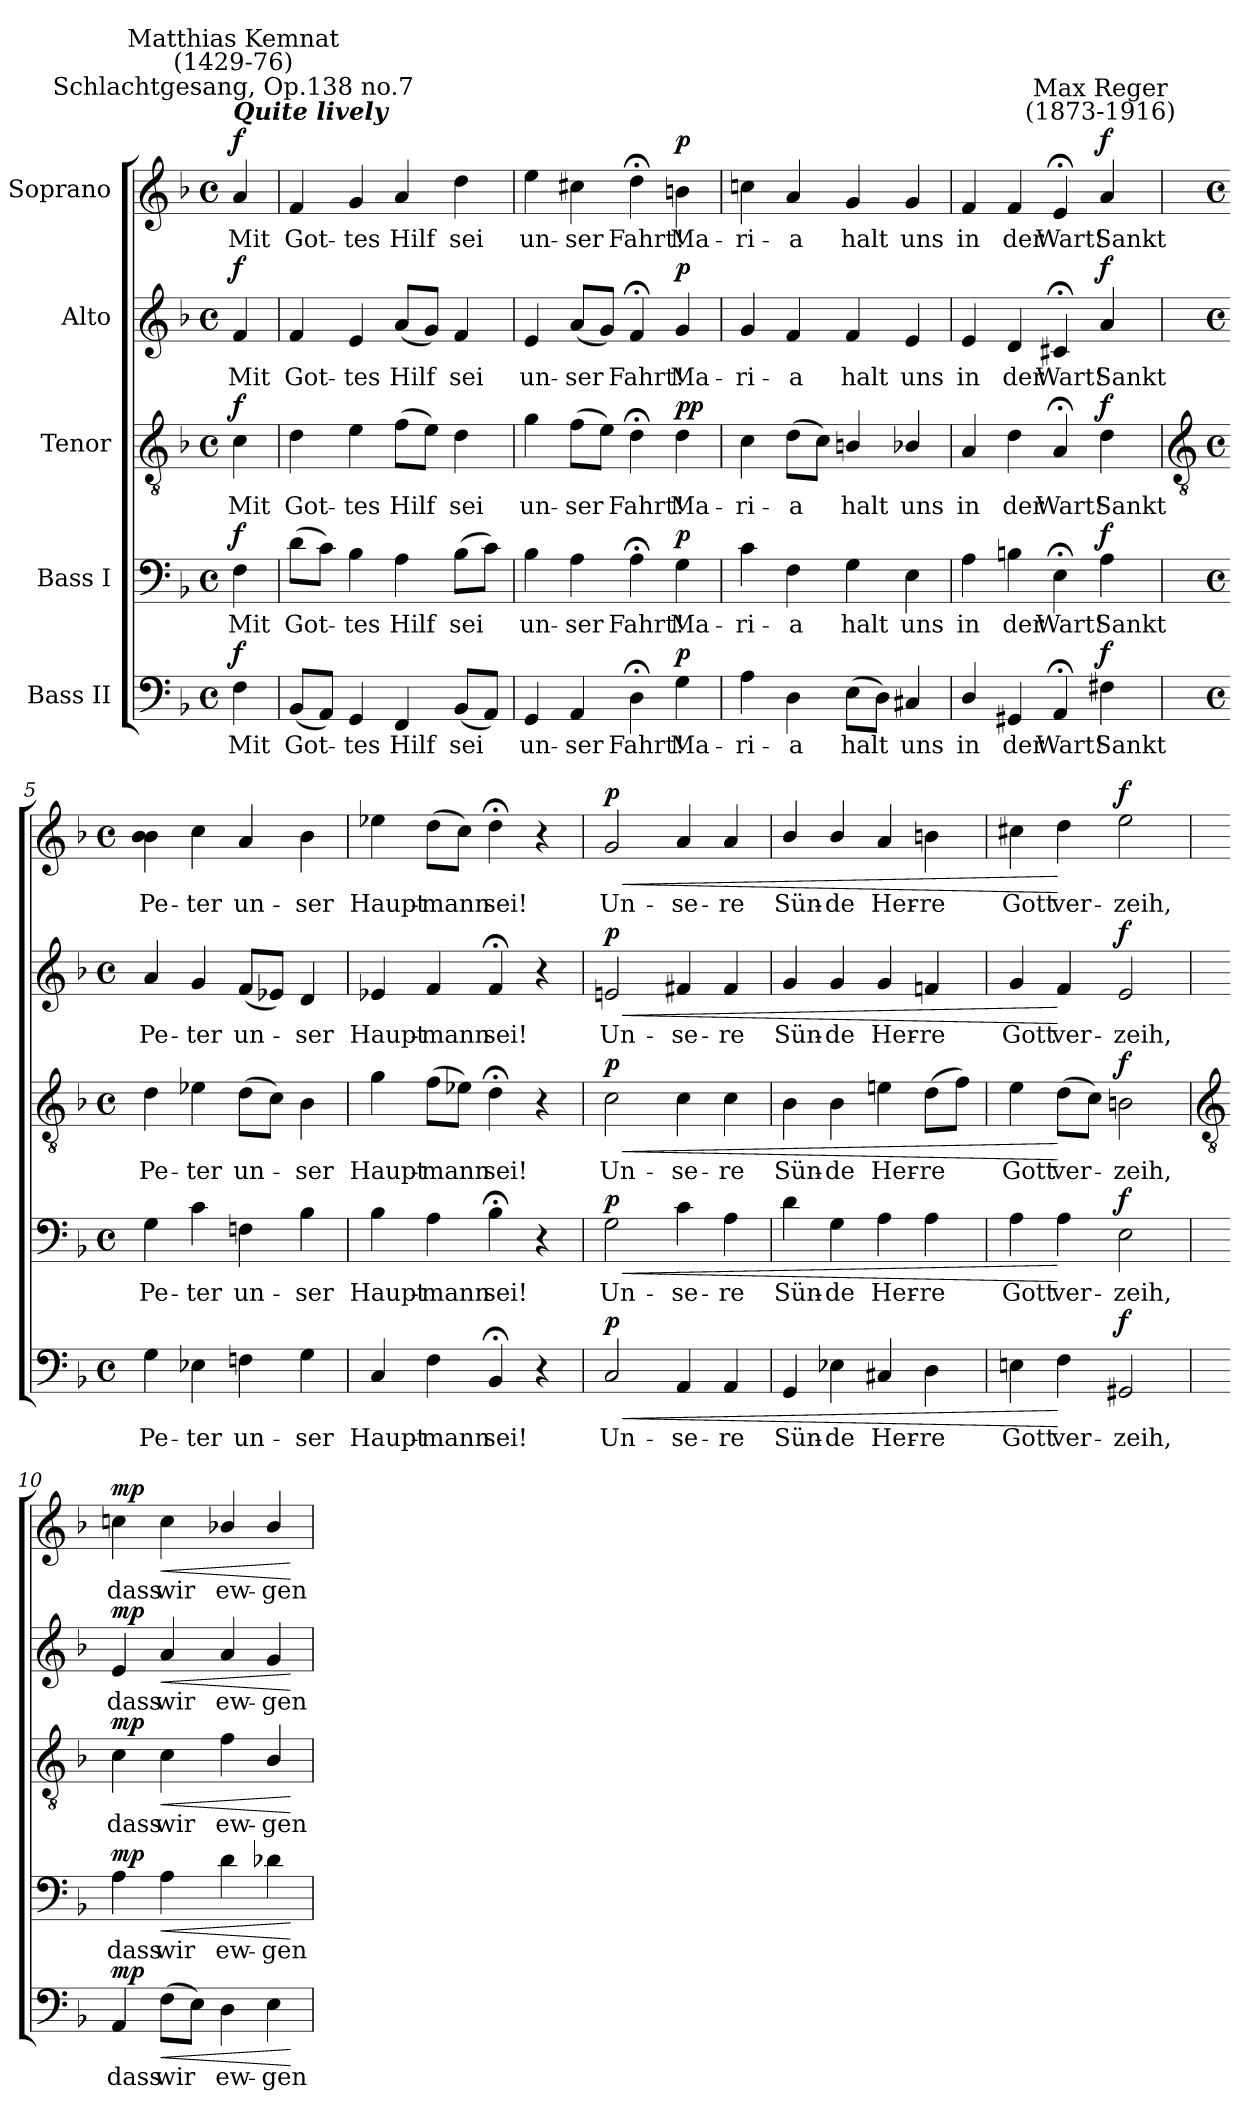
**kern	**text	**dynam	**kern	**text	**dynam	**kern	**text	**dynam	**kern	**text	**dynam	**kern	**text	**dynam
*part5	*part5	*part5	*part4	*part4	*part4	*part3	*part3	*part3	*part2	*part2	*part2	*part1	*part1	*part1
*staff5	*staff5	*staff5	*staff4	*staff4	*staff4	*staff3	*staff3	*staff3	*staff2	*staff2	*staff2	*staff1	*staff1	*staff1
*I"Bass II	*	*	*I"Bass I	*	*	*I"Tenor	*	*	*I"Alto	*	*	*I"Soprano	*	*
*clefF4	*	*	*clefF4	*	*	*clefGv2	*	*	*clefG2	*	*	*clefG2	*	*
*k[b-]	*	*	*k[b-]	*	*	*k[b-]	*	*	*k[b-]	*	*	*k[b-]	*	*
*F:	*	*	*F:	*	*	*F:	*	*	*F:	*	*	*F:	*	*
*M4/4	*	*	*M4/4	*	*	*M4/4	*	*	*M4/4	*	*	*M4/4	*	*
*met(c)	*	*	*met(c)	*	*	*met(c)	*	*	*met(c)	*	*	*met(c)	*	*
=	=	=	=	=	=	=	=	=	=	=	=	=	=	=
!	!	!	!	!	!	!	!	!	!	!	!	!LO:TX:a:Bi:t=Quite lively	!	!
!	!	!	!	!	!	!	!	!	!	!	!	!LO:TX:a:cj:t=Schlachtgesang, Op.138 no.7	!	!
!	!	!	!	!	!	!	!	!	!	!	!	!LO:TX:a:cj:t=Matthias Kemnat\n(1429-76)	!	!
!	!LO:LY:b	!LO:DY:b	!	!LO:LY:b	!LO:DY:b	!	!LO:LY:b	!LO:DY:b	!	!LO:LY:b	!LO:DY:b	!	!LO:LY:b	!LO:DY:b
4F	Mit	f	4F	Mit	f	4c	Mit	f	4f	Mit	f	4a	Mit	f
=1	=1	=1	=1	=1	=1	=1	=1	=1	=1	=1	=1	=1	=1	=1
!	!LO:LY:b	!	!	!LO:LY:b	!	!	!LO:LY:b	!	!	!LO:LY:b	!	!	!LO:LY:b	!
(<8BB-L	Got-	.	(>8dL	Got-	.	4d	Got-	.	4f	Got-	.	4f	Got-	.
8AAJ)	.	.	8cJ)	.	.	.	.	.	.	.	.	.	.	.
!	!LO:LY:b	!	!	!LO:LY:b	!	!	!LO:LY:b	!	!	!LO:LY:b	!	!	!LO:LY:b	!
4GG	tes	.	4B-	tes	.	4e	-tes	.	4e	-tes	.	4g	-tes	.
!	!LO:LY:b	!	!	!LO:LY:b	!	!	!LO:LY:b	!	!	!LO:LY:b	!	!	!LO:LY:b	!
4FF	Hilf	.	4A	Hilf	.	(>8fL	Hilf	.	(<8aL	Hilf	.	4a	Hilf	.
.	.	.	.	.	.	8eJ)	.	.	8gJ)	.	.	.	.	.
!	!LO:LY:b	!	!	!LO:LY:b	!	!	!LO:LY:b	!	!	!LO:LY:b	!	!	!LO:LY:b	!
(<8BB-L	sei	.	(>8B-L	sei	.	4d	sei	.	4f	sei	.	4dd	sei	.
8AAJ)	.	.	8cJ)	.	.	.	.	.	.	.	.	.	.	.
=2	=2	=2	=2	=2	=2	=2	=2	=2	=2	=2	=2	=2	=2	=2
!	!LO:LY:b	!	!	!LO:LY:b	!	!	!LO:LY:b	!	!	!LO:LY:b	!	!	!LO:LY:b	!
4GG	un-	.	4B-	un-	.	4g	un-	.	4e	un-	.	4ee	un-	.
!	!LO:LY:b	!	!	!LO:LY:b	!	!	!LO:LY:b	!	!	!LO:LY:b	!	!	!LO:LY:b	!
4AA	-ser	.	4A	-ser	.	(>8fL	-ser	.	(<8aL	-ser	.	4cc#X	-ser	.
.	.	.	.	.	.	8eJ)	.	.	8gJ)	.	.	.	.	.
!	!LO:LY:b	!	!	!LO:LY:b	!	!	!LO:LY:b	!	!	!LO:LY:b	!	!	!LO:LY:b	!
4D;<	Fahrt!	.	4A;<	Fahrt!	.	4d;<	Fahrt!	.	4f;<	Fahrt!	.	4dd;<	Fahrt!	.
!	!LO:LY:b	!LO:DY:b	!	!LO:LY:b	!LO:DY:b	!	!LO:LY:b	!LO:DY:a	!	!LO:LY:b	!	!	!LO:LY:b	!
!	!	!	!	!	!	!	!	!LO:DY:n=1:b	!	!	!LO:DY:b	!	!	!LO:DY:b
4G	Ma-	p	4G	Ma-	p	4d	Ma-	p p	4g	Ma-	p	4bn	Ma-	p
=3	=3	=3	=3	=3	=3	=3	=3	=3	=3	=3	=3	=3	=3	=3
!	!LO:LY:b	!	!	!LO:LY:b	!	!	!LO:LY:b	!	!	!LO:LY:b	!	!	!LO:LY:b	!
4A	-ri-	.	4c	-ri-	.	4c	-ri-	.	4g	-ri-	.	4ccn	-ri-	.
!	!LO:LY:b	!	!	!LO:LY:b	!	!	!LO:LY:b	!	!	!LO:LY:b	!	!	!LO:LY:b	!
4D	-a	.	4F	-a	.	(>8dL	-a	.	4f	-a	.	4a	-a	.
.	.	.	.	.	.	8cJ)	.	.	.	.	.	.	.	.
!	!LO:LY:b	!	!	!LO:LY:b	!	!	!LO:LY:b	!	!	!LO:LY:b	!	!	!LO:LY:b	!
(>8EL	halt	.	4G	halt	.	4Bn/	halt	.	4f	halt	.	4g	halt	.
8DJ)	.	.	.	.	.	.	.	.	.	.	.	.	.	.
!	!LO:LY:b	!	!	!LO:LY:b	!	!	!LO:LY:b	!	!	!LO:LY:b	!	!	!LO:LY:b	!
4C#X	uns	.	4E	uns	.	4B-X/	uns	.	4e	uns	.	4g	uns	.
=4	=4	=4	=4	=4	=4	=4	=4	=4	=4	=4	=4	=4	=4	=4
!	!LO:LY:b	!	!	!LO:LY:b	!	!	!LO:LY:b	!	!	!LO:LY:b	!	!	!LO:LY:b	!
4D/	in	.	4A	in	.	4A	in	.	4e	in	.	4f	in	.
!	!LO:LY:b	!	!	!LO:LY:b	!	!	!LO:LY:b	!	!	!LO:LY:b	!	!	!LO:LY:b	!
4GG#X	der	.	4Bn	der	.	4d	der	.	4d	der	.	4f	der	.
!	!LO:LY:b	!	!	!LO:LY:b	!	!	!LO:LY:b	!	!	!LO:LY:b	!	!	!LO:LY:b	!
4AA;<	Wart!	.	4E;<	Wart!	.	4A;<	Wart!	.	4c#X;<;<	Wart!	.	4e;<	Wart!	.
!	!	!	!	!	!	!	!	!	!	!	!	!LO:TX:a:cj:t=Max Reger\n(1873-1916)	!	!
!	!LO:LY:b	!LO:DY:b	!	!LO:LY:b	!LO:DY:b	!	!LO:LY:b	!LO:DY:b	!	!LO:LY:b	!LO:DY:b	!	!LO:LY:b	!LO:DY:b
4F#X	Sankt	f	4A	Sankt	f	4d	Sankt	f	4a	Sankt	f	4a	Sankt	f
!!LO:LB:g=z
=5	=5	=5	=5	=5	=5	=5	=5	=5	=5	=5	=5	=5	=5	=5
*	*	*	*	*	*	*clefGv2	*	*	*	*	*	*	*	*
*M4/4	*	*	*M4/4	*	*	*M4/4	*	*	*M4/4	*	*	*M4/4	*	*
*met(c)	*	*	*met(c)	*	*	*met(c)	*	*	*met(c)	*	*	*met(c)	*	*
!	!LO:LY:b	!	!	!LO:LY:b	!	!	!LO:LY:b	!	!	!LO:LY:b	!	!	!LO:LY:b	!
4G	Pe-	.	4G	Pe-	.	4d	Pe-	.	4a	Pe-	.	4b- 4b-	Pe-	.
!	!LO:LY:b	!	!	!LO:LY:b	!	!	!LO:LY:b	!	!	!LO:LY:b	!	!	!LO:LY:b	!
4E-X	-ter	.	4c	-ter	.	4e-X	-ter	.	4g	-ter	.	4cc	-ter	.
!	!LO:LY:b	!	!	!LO:LY:b	!	!	!LO:LY:b	!	!	!LO:LY:b	!	!	!LO:LY:b	!
4Fn	un-	.	4Fn	un-	.	(>8dL	un-	.	(<8fL	un-	.	4a	un-	.
.	.	.	.	.	.	8cJ)	.	.	8e-XJ)	.	.	.	.	.
!	!LO:LY:b	!	!	!LO:LY:b	!	!	!LO:LY:b	!	!	!LO:LY:b	!	!	!LO:LY:b	!
4G	-ser	.	4B-	-ser	.	4B-	ser	.	4d	ser	.	4b-	-ser	.
=6	=6	=6	=6	=6	=6	=6	=6	=6	=6	=6	=6	=6	=6	=6
!	!LO:LY:b	!	!	!LO:LY:b	!	!	!LO:LY:b	!	!	!LO:LY:b	!	!	!LO:LY:b	!
4C	Haupt-	.	4B-	Haupt-	.	4g	Haupt-	.	4e-X	Haupt-	.	4ee-X	Haupt-	.
!	!LO:LY:b	!	!	!LO:LY:b	!	!	!LO:LY:b	!	!	!LO:LY:b	!	!	!LO:LY:b	!
4F	-mann	.	4A	-mann	.	(>8fL	-mann	.	4f	-mann	.	(>8ddL	-mann	.
.	.	.	.	.	.	8e-XJ)	.	.	.	.	.	8ccJ)	.	.
!	!LO:LY:b	!	!	!LO:LY:b	!	!	!LO:LY:b	!	!	!LO:LY:b	!	!	!LO:LY:b	!
4BB-;<	sei!	.	4B-;<	sei!	.	4d;<	sei!	.	4f;<	sei!	.	4dd;<	sei!	.
4r	.	.	4r	.	.	4r	.	.	4r	.	.	4r	.	.
=7	=7	=7	=7	=7	=7	=7	=7	=7	=7	=7	=7	=7	=7	=7
!	!LO:LY:b	!LO:HP:b	!	!LO:LY:b	!LO:HP:b	!	!LO:LY:b	!LO:HP:b	!	!LO:LY:b	!LO:HP:b	!	!LO:LY:b	!LO:HP:b
!	!	!LO:DY:n=1:b	!	!	!LO:DY:n=1:b	!	!	!LO:DY:n=1:b	!	!	!LO:DY:n=1:b	!	!	!LO:DY:n=1:b
2C	Un-	< p	2G	Un-	< p	2c	Un-	< p	2en	Un-	< p	2g	Un-	< p
!	!LO:LY:b	!	!	!LO:LY:b	!	!	!LO:LY:b	!	!	!LO:LY:b	!	!	!LO:LY:b	!
4AA	-se-	.	4c	-se-	.	4c	-se-	.	4f#X	-se-	.	4a	-se-	.
!	!LO:LY:b	!	!	!LO:LY:b	!	!	!LO:LY:b	!	!	!LO:LY:b	!	!	!LO:LY:b	!
4AA	-re	.	4A	-re	.	4c	-re	.	4f#	-re	.	4a	-re	.
=8	=8	=8	=8	=8	=8	=8	=8	=8	=8	=8	=8	=8	=8	=8
!	!LO:LY:b	!	!	!LO:LY:b	!	!	!LO:LY:b	!	!	!LO:LY:b	!	!	!LO:LY:b	!
4GG	Sün-	.	4d	Sün-	.	4B-	Sün-	.	4g	Sün-	.	4b-/	Sün-	.
!	!LO:LY:b	!	!	!LO:LY:b	!	!	!LO:LY:b	!	!	!LO:LY:b	!	!	!LO:LY:b	!
4E-X	-de	.	4G	-de	.	4B-	-de	.	4g	-de	.	4b-/	-de	.
!	!LO:LY:b	!	!	!LO:LY:b	!	!	!LO:LY:b	!	!	!LO:LY:b	!	!	!LO:LY:b	!
4C#X	Her-	.	4A	Her-	.	4en	Her-	.	4g	Her-	.	4a	Her-	.
!	!LO:LY:b	!	!	!LO:LY:b	!	!	!LO:LY:b	!	!	!LO:LY:b	!	!	!LO:LY:b	!
4D	-re	.	4A	-re	.	(>8dL	-re	.	4fn	-re	.	4bn	-re	.
.	.	.	.	.	.	8fJ)	.	.	.	.	.	.	.	.
=9	=9	=9	=9	=9	=9	=9	=9	=9	=9	=9	=9	=9	=9	=9
!	!LO:LY:b	!	!	!LO:LY:b	!	!	!LO:LY:b	!	!	!LO:LY:b	!	!	!LO:LY:b	!
4En	Gott	.	4A	Gott	.	4e	Gott	.	4g	Gott	.	4cc#X	Gott	.
!	!LO:LY:b	!	!	!LO:LY:b	!	!	!LO:LY:b	!	!	!LO:LY:b	!	!	!LO:LY:b	!
4F	ver-	[	4A	ver-	[	(>8dL	ver-	[	4f	ver-	[	4dd	ver-	[
.	.	.	.	.	.	8cJ)	.	.	.	.	.	.	.	.
!	!LO:LY:b	!LO:DY:b	!	!LO:LY:b	!LO:DY:b	!	!LO:LY:b	!LO:DY:b	!	!LO:LY:b	!LO:DY:b	!	!LO:LY:b	!LO:DY:b
2GG#X	zeih,	f	2E	zeih,	f	2Bn	zeih,	f	2e	zeih,	f	2ee	zeih,	f
!!LO:LB:g=z
=10	=10	=10	=10	=10	=10	=10	=10	=10	=10	=10	=10	=10	=10	=10
*	*	*	*	*	*	*clefGv2	*	*	*	*	*	*	*	*
!	!LO:LY:b	!LO:DY:b	!	!LO:LY:b	!LO:DY:b	!	!LO:LY:b	!LO:DY:b	!	!LO:LY:b	!LO:DY:b	!	!LO:LY:b	!LO:DY:b
4AA	dass	mp	4A	dass	mp	4c	dass	mp	4e	dass	mp	4ccn	dass	mp
!	!LO:LY:b	!LO:HP:b	!	!LO:LY:b	!LO:HP:b	!	!LO:LY:b	!LO:HP:b	!	!LO:LY:b	!LO:HP:b	!	!LO:LY:b	!LO:HP:b
(>8FL	wir	<	4A	wir	<	4c	wir	<	4a	wir	<	4cc	wir	<
8EJ)	.	.	.	.	.	.	.	.	.	.	.	.	.	.
!	!LO:LY:b	!	!	!LO:LY:b	!	!	!LO:LY:b	!	!	!LO:LY:b	!	!	!LO:LY:b	!
4D	ew-	.	4d	ew-	.	4f	ew-	.	4a	ew-	.	4b-X/	ew-	.
!	!LO:LY:b	!	!	!LO:LY:b	!	!	!LO:LY:b	!	!	!LO:LY:b	!	!	!LO:LY:b	!
4E	-gen	.	4d-X	-gen	.	4B-/	-gen	.	4g	-gen	.	4b-/	-gen	.
.	.	[	.	.	[	.	.	[	.	.	[	.	.	[
=	=	=	=	=	=	=	=	=	=	=	=	=	=	=
*-	*-	*-	*-	*-	*-	*-	*-	*-	*-	*-	*-	*-	*-	*-
